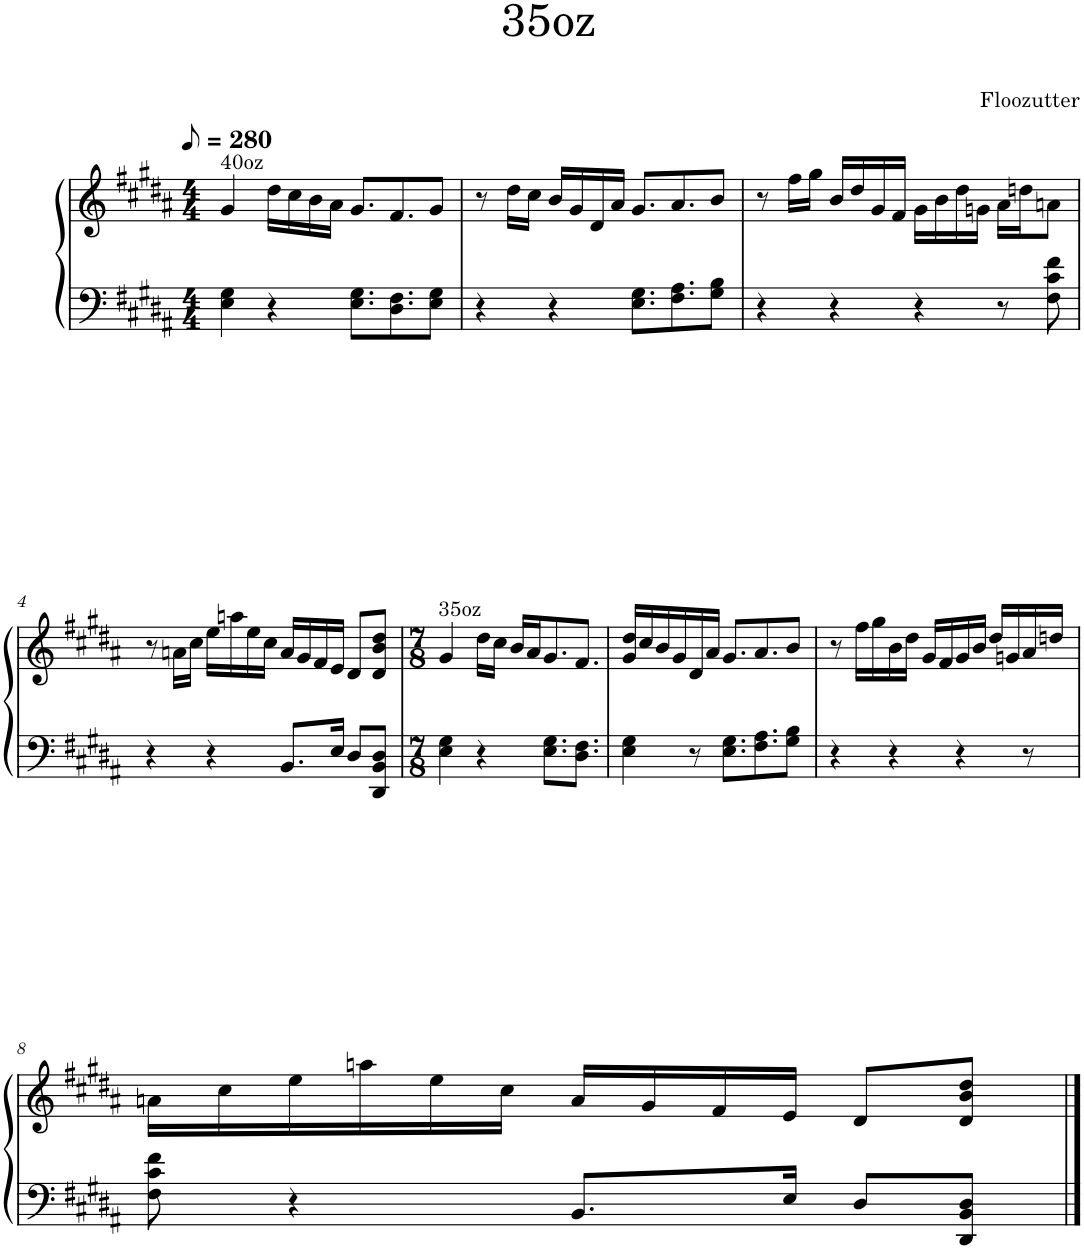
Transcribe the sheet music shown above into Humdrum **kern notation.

**kern	**kern
*part1	*part1
*staff2	*staff1
*I"Piano	*
*I'Pno.	*
*clefF4	*clefG2
*k[f#c#g#d#a#]	*k[f#c#g#d#a#]
*M4/4	*M4/4
*MM140	*MM140
=1	=1
!	!LO:TX:a:t=40oz
4E\ 4G#\	4g#/
4r	16dd#\LL
.	16cc#\
.	16b\
.	16a#\JJ
8.E\ 8.G#\L	8.g#/L
8.D#\ 8.F#\	8.f#/
8E\ 8G#\J	8g#/J
=2	=2
4r	8r
.	16dd#\LL
.	16cc#\JJ
4r	16b/LL
.	16g#/
.	16d#/
.	16a#/JJ
8.E\ 8.G#\L	8.g#/L
8.F#\ 8.A#\	8.a#/
8G#\ 8B\J	8b/J
=3	=3
4r	8r
.	16ff#\LL
.	16gg#\JJ
4r	16b/LL
.	16dd#/
.	16g#/
.	16f#/JJ
4r	16g#\LL
.	16b\
.	16dd#\
.	16gn\JJ
8r	16a#\LL
.	16ddn\J
8F#\ 8c#\ 8f#\	8an\J
!!LO:LB:g=z
=4	=4
4r	8r
.	16an\LL
.	16cc#\JJ
4r	16ee\LL
.	16aan\
.	16ee\
.	16cc#\JJ
8.BB/L	16a/LL
.	16g#/
.	16f#/
16E/Jk	16e/JJ
8D#/L	8d#/L
8DD#/ 8BB/ 8D#/J	8d#/ 8b/ 8dd#/J
=5	=5
*M7/8	*M7/8
!	!LO:TX:a:t=35oz
4E\ 4G#\	4g#/
4r	16dd#\LL
.	16cc#\JJ
.	16b/LL
.	16a#/J
8.E\ 8.G#\L	8.g#/
8.D#\ 8.F#\J	8.f#/J
=6	=6
4E\ 4G#\	16g#/ 16dd#/LL
.	16cc#/
.	16b/
.	16g#/
8r	16d#/
.	16a#/JJ
8.E\ 8.G#\L	8.g#/L
8.F#\ 8.A#\	8.a#/
8G#\ 8B\J	8b/J
=7	=7
4r	8r
.	16ff#\LL
.	16gg#\
4r	16b\
.	16dd#\JJ
.	16g#/LL
.	16f#/
4r	16g#/
.	16b/JJ
.	16dd#/LL
.	16gn/
8r	16a#/
.	16ddn/JJ
!!LO:LB:g=z
=8	=8
8F#\ 8c#\ 8f#\	16an\LL
.	16cc#\
4r	16ee\
.	16aan\
.	16ee\
.	16cc#\JJ
8.BB/L	16a/LL
.	16g#/
.	16f#/
16E/Jk	16e/JJ
8D#/L	8d#/L
8DD#/ 8BB/ 8D#/J	8d#/ 8b/ 8dd#/J
==	==
*-	*-
